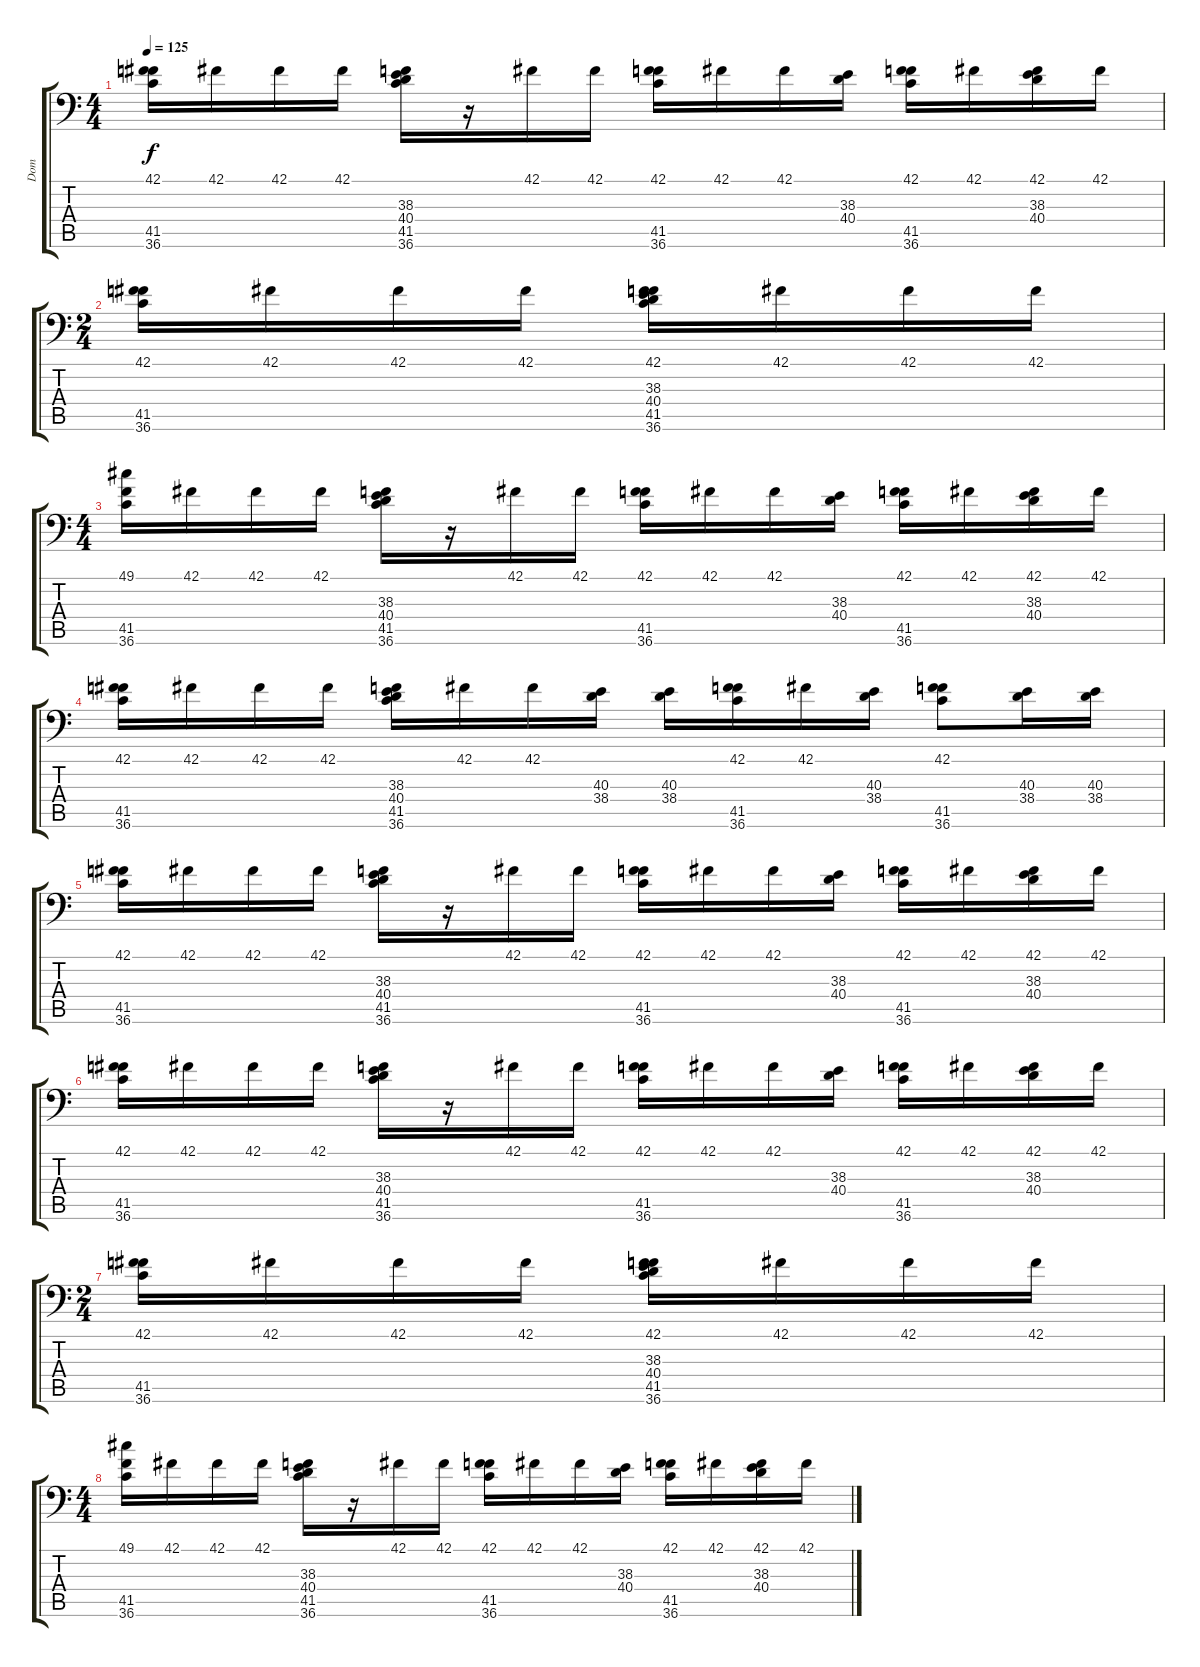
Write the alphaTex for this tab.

\track ("Dom" "Dom") {instrument acousticgrandpiano}
\staff {score tabs}
\tuning (C-1 C-1 C-1 C-1 C-1 C-1) {hide}
\ts (4 4)
\tempo 125
\clef f4
\ks c
(42.1 41.5 36.6).16{dy f} 42.1.16 42.1.16 42.1.16 (38.3 40.4 41.5 36.6).16 r.16 42.1.16 42.1.16 (42.1 41.5 36.6).16 42.1.16 42.1.16 (38.3 40.4).16 (42.1 41.5 36.6).16 42.1.16 (42.1 38.3 40.4).16 42.1.16 |
\ts (2 4)
(42.1 41.5 36.6).16 42.1.16 42.1.16 42.1.16 (42.1 38.3 40.4 41.5 36.6).16 42.1.16 42.1.16 42.1.16 |
\ts (4 4)
(49.1 41.5 36.6).16 42.1.16 42.1.16 42.1.16 (38.3 40.4 41.5 36.6).16 r.16 42.1.16 42.1.16 (42.1 41.5 36.6).16 42.1.16 42.1.16 (38.3 40.4).16 (42.1 41.5 36.6).16 42.1.16 (42.1 38.3 40.4).16 42.1.16 |
(42.1 41.5 36.6).16 42.1.16 42.1.16 42.1.16 (38.3 40.4 41.5 36.6).16 42.1.16 42.1.16 (40.3 38.4).16 (40.3 38.4).16 (42.1 41.5 36.6).16 42.1.16 (40.3 38.4).16 (42.1 41.5 36.6).8 (40.3 38.4).16 (40.3 38.4).16 |
(42.1 41.5 36.6).16 42.1.16 42.1.16 42.1.16 (38.3 40.4 41.5 36.6).16 r.16 42.1.16 42.1.16 (42.1 41.5 36.6).16 42.1.16 42.1.16 (38.3 40.4).16 (42.1 41.5 36.6).16 42.1.16 (42.1 38.3 40.4).16 42.1.16 |
(42.1 41.5 36.6).16 42.1.16 42.1.16 42.1.16 (38.3 40.4 41.5 36.6).16 r.16 42.1.16 42.1.16 (42.1 41.5 36.6).16 42.1.16 42.1.16 (38.3 40.4).16 (42.1 41.5 36.6).16 42.1.16 (42.1 38.3 40.4).16 42.1.16 |
\ts (2 4)
(42.1 41.5 36.6).16 42.1.16 42.1.16 42.1.16 (42.1 38.3 40.4 41.5 36.6).16 42.1.16 42.1.16 42.1.16 |
\ts (4 4)
(49.1 41.5 36.6).16 42.1.16 42.1.16 42.1.16 (38.3 40.4 41.5 36.6).16 r.16 42.1.16 42.1.16 (42.1 41.5 36.6).16 42.1.16 42.1.16 (38.3 40.4).16 (42.1 41.5 36.6).16 42.1.16 (42.1 38.3 40.4).16 42.1.16
